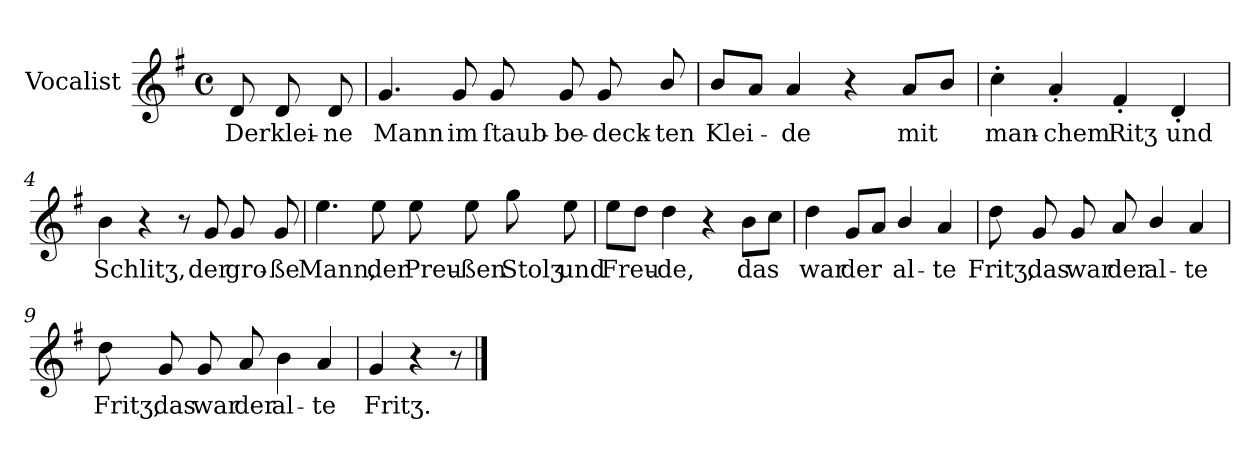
**kern	**text
*part1	*part1
*staff1	*staff1
*I"Vocalist	*
*clefG2	*
*k[f#]	*
*G:	*
*M4/4	*
*met(c)	*
=	=
8d	Der
8d	klei-
8d	-ne
=1	=1
4.g	Mann
8g	im
8g	ſtaub-
8g	-be-
8g	-deck-
8b/	-ten
=2	=2
8bL	Klei-
8aJ	.
4a	-de
4r	.
8aL	mit
8bJ	.
=3	=3
4cc'	man-
4a'	-chem
4f#'	Ritʒ
4d'	und
=4	=4
4b	Schlitʒ,
4r	.
8r	.
8g	der
8g	gro-
8g	-ße
=5	=5
4.ee	Mann,
8ee	der
8ee	Preu-
8ee	-ßen
8gg	Stolʒ
8ee	und
=6	=6
8eeL	Freu-
8ddJ	.
4dd	-de,
4r	.
8bL	das
8ccJ	.
=7	=7
4dd	war
8gL	der
8aJ	.
4b/	al-
4a	-te
=8	=8
8dd	Fritʒ,
8g	das
8g	war
8a	der
4b/	al-
4a	-te
=9	=9
8dd	Fritʒ,
8g	das
8g	war
8a	der
4b	al-
4a	-te
=10	=10
4g	Fritʒ.
4r	.
8r	.
==	==
*-	*-
